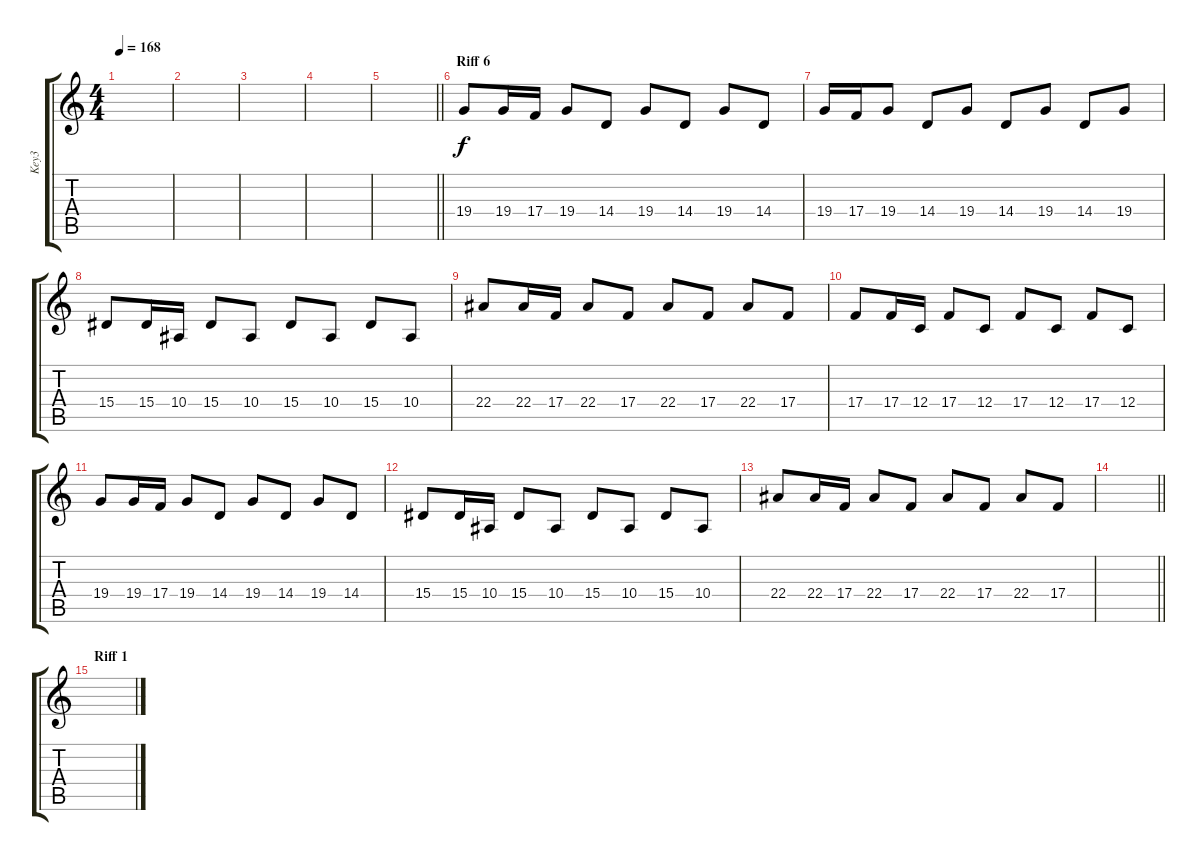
\track ("Key3" "Key3") {instrument celesta}
\staff {score tabs}
\tuning (D4 A3 F3 C3 G2 D2) {hide}
\ts (4 4)
\tempo 168
\clef g2
\ks c
|
|
|
|
\barLineRight lightlight
|
\section ("" "Riff 6")
19.4.8{volume 13} 19.4.16 17.4.16 19.4.8 14.4.8 19.4.8 14.4.8 19.4.8 14.4.8 |
19.4.16 17.4.16 19.4.8 14.4.8 19.4.8 14.4.8 19.4.8 14.4.8 19.4.8 |
15.4.8 15.4.16 10.4.16 15.4.8 10.4.8 15.4.8 10.4.8 15.4.8 10.4.8 |
22.4.8 22.4.16 17.4.16 22.4.8 17.4.8 22.4.8 17.4.8 22.4.8 17.4.8 |
17.4.8 17.4.16 12.4.16 17.4.8 12.4.8 17.4.8 12.4.8 17.4.8 12.4.8 |
19.4.8 19.4.16 17.4.16 19.4.8 14.4.8 19.4.8 14.4.8 19.4.8 14.4.8 |
15.4.8 15.4.16 10.4.16 15.4.8 10.4.8 15.4.8 10.4.8 15.4.8 10.4.8 |
22.4.8{volume 5} 22.4.16 17.4.16 22.4.8 17.4.8 22.4.8 17.4.8 22.4.8 17.4.8 |
\barLineRight lightlight
|
\section ("" "Riff 1")
